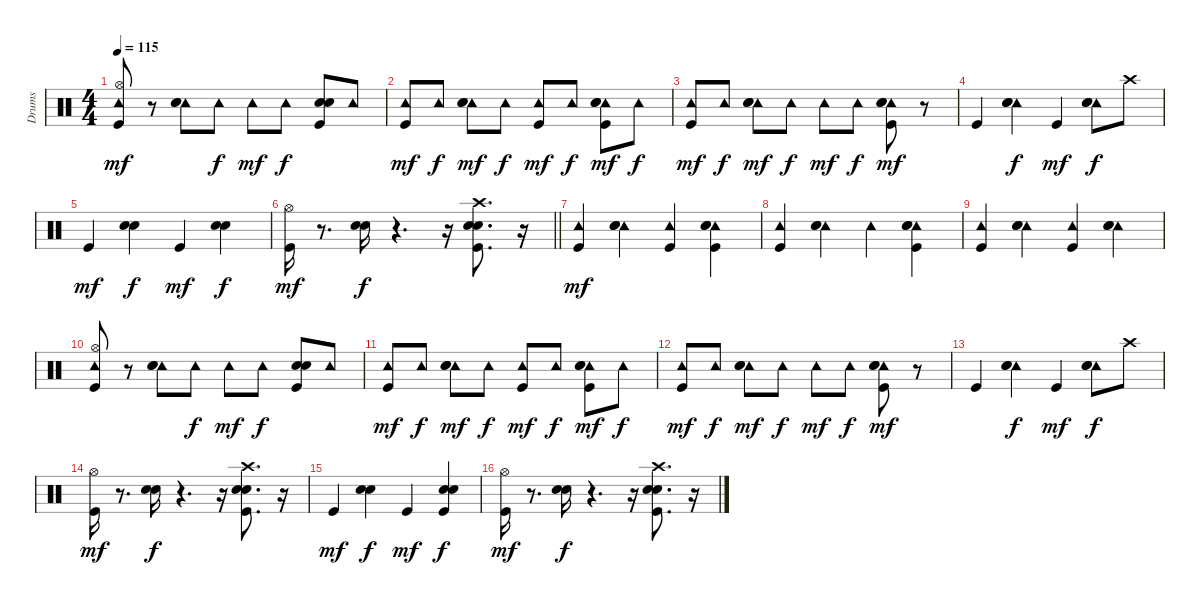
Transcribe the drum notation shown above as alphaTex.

\track ("Drums" "Drums") {instrument percussion}
\staff {score}
\articulation defaults
\ts (4 4)
\tempo 115
\clef neutral
\ks c
("Tambourine (hit)" "Hi-Hat (open)" "Kick (hit)").8{dy mf} r.8 ("Tambourine (hit)" "Electric Snare (hit)" "Snare (hit) 2").8 "Tambourine (hit)".8{dy f} "Tambourine (hit)".8{dy mf} "Tambourine (hit)".8{dy f} ("Electric Snare (hit)" "Snare (hit) 2" "Kick (hit)").8 "Tambourine (hit)".8 |
("Tambourine (hit)" "Kick (hit)").8{dy mf} "Tambourine (hit)".8{dy f} ("Tambourine (hit)" "Electric Snare (hit)" "Snare (hit) 2").8{dy mf} "Tambourine (hit)".8{dy f} ("Tambourine (hit)" "Kick (hit)").8{dy mf} "Tambourine (hit)".8{dy f} ("Tambourine (hit)" "Electric Snare (hit)" "Snare (hit) 2" "Kick (hit)").8{dy mf} "Tambourine (hit)".8{dy f} |
("Tambourine (hit)" "Kick (hit)").8{dy mf} "Tambourine (hit)".8{dy f} ("Tambourine (hit)" "Electric Snare (hit)" "Snare (hit) 2").8{dy mf} "Tambourine (hit)".8{dy f} "Tambourine (hit)".8{dy mf} "Tambourine (hit)".8{dy f} ("Tambourine (hit)" "Electric Snare (hit)" "Snare (hit) 2" "Kick (hit)").8{dy mf} r.8 |
"Kick (hit)".4 ("Tambourine (hit)" "Electric Snare (hit)" "Snare (hit) 2").4{dy f} "Kick (hit)".4{dy mf} ("Tambourine (hit)" "Electric Snare (hit)" "Snare (hit) 2").8{dy f} "Crash high (hit)".8 |
"Kick (hit)".4{dy mf} ("Electric Snare (hit)" "Snare (hit) 2").4{dy f} "Kick (hit)".4{dy mf} ("Electric Snare (hit)" "Snare (hit) 2").4{dy f} |
\barLineRight lightlight
("Hi-Hat (open)" "Kick (hit)").16{dy mf} r.8{d} ("Electric Snare (hit)" "Snare (hit) 2").16{dy f} r.4{d} r.16 ("Crash high (hit)" "Electric Snare (hit)" "Snare (hit) 2" "Kick (hit)").8{d} r.16 |
("Tambourine (hit)" "Kick (hit)").4{dy mf} ("Tambourine (hit)" "Electric Snare (hit)" "Snare (hit) 2").4 ("Tambourine (hit)" "Kick (hit)").4 ("Tambourine (hit)" "Electric Snare (hit)" "Snare (hit) 2" "Kick (hit)").4 |
("Tambourine (hit)" "Kick (hit)").4 ("Tambourine (hit)" "Electric Snare (hit)" "Snare (hit) 2").4 "Tambourine (hit)".4 ("Tambourine (hit)" "Electric Snare (hit)" "Snare (hit) 2" "Kick (hit)").4 |
("Tambourine (hit)" "Kick (hit)").4 ("Tambourine (hit)" "Electric Snare (hit)" "Snare (hit) 2").4 ("Tambourine (hit)" "Kick (hit)").4 ("Tambourine (hit)" "Electric Snare (hit)" "Snare (hit) 2").4 |
("Tambourine (hit)" "Hi-Hat (open)" "Kick (hit)").8 r.8 ("Tambourine (hit)" "Electric Snare (hit)" "Snare (hit) 2").8 "Tambourine (hit)".8{dy f} "Tambourine (hit)".8{dy mf} "Tambourine (hit)".8{dy f} ("Electric Snare (hit)" "Snare (hit) 2" "Kick (hit)").8 "Tambourine (hit)".8 |
("Tambourine (hit)" "Kick (hit)").8{dy mf} "Tambourine (hit)".8{dy f} ("Tambourine (hit)" "Electric Snare (hit)" "Snare (hit) 2").8{dy mf} "Tambourine (hit)".8{dy f} ("Tambourine (hit)" "Kick (hit)").8{dy mf} "Tambourine (hit)".8{dy f} ("Tambourine (hit)" "Electric Snare (hit)" "Snare (hit) 2" "Kick (hit)").8{dy mf} "Tambourine (hit)".8{dy f} |
("Tambourine (hit)" "Kick (hit)").8{dy mf} "Tambourine (hit)".8{dy f} ("Tambourine (hit)" "Electric Snare (hit)" "Snare (hit) 2").8{dy mf} "Tambourine (hit)".8{dy f} "Tambourine (hit)".8{dy mf} "Tambourine (hit)".8{dy f} ("Tambourine (hit)" "Electric Snare (hit)" "Snare (hit) 2" "Kick (hit)").8{dy mf} r.8 |
"Kick (hit)".4 ("Tambourine (hit)" "Electric Snare (hit)" "Snare (hit) 2").4{dy f} "Kick (hit)".4{dy mf} ("Tambourine (hit)" "Electric Snare (hit)" "Snare (hit) 2").8{dy f} "Crash high (hit)".8 |
("Hi-Hat (open)" "Kick (hit)").16{dy mf} r.8{d} ("Electric Snare (hit)" "Snare (hit) 2").16{dy f} r.4{d} r.16 ("Crash high (hit)" "Electric Snare (hit)" "Snare (hit) 2" "Kick (hit)").8{d} r.16 |
"Kick (hit)".4{dy mf} ("Electric Snare (hit)" "Snare (hit) 2").4{dy f} "Kick (hit)".4{dy mf} ("Electric Snare (hit)" "Snare (hit) 2" "Kick (hit)").4{dy f} |
("Hi-Hat (open)" "Kick (hit)").16{dy mf} r.8{d} ("Electric Snare (hit)" "Snare (hit) 2").16{dy f} r.4{d} r.16 ("Crash high (hit)" "Electric Snare (hit)" "Snare (hit) 2" "Kick (hit)").8{d} r.16
